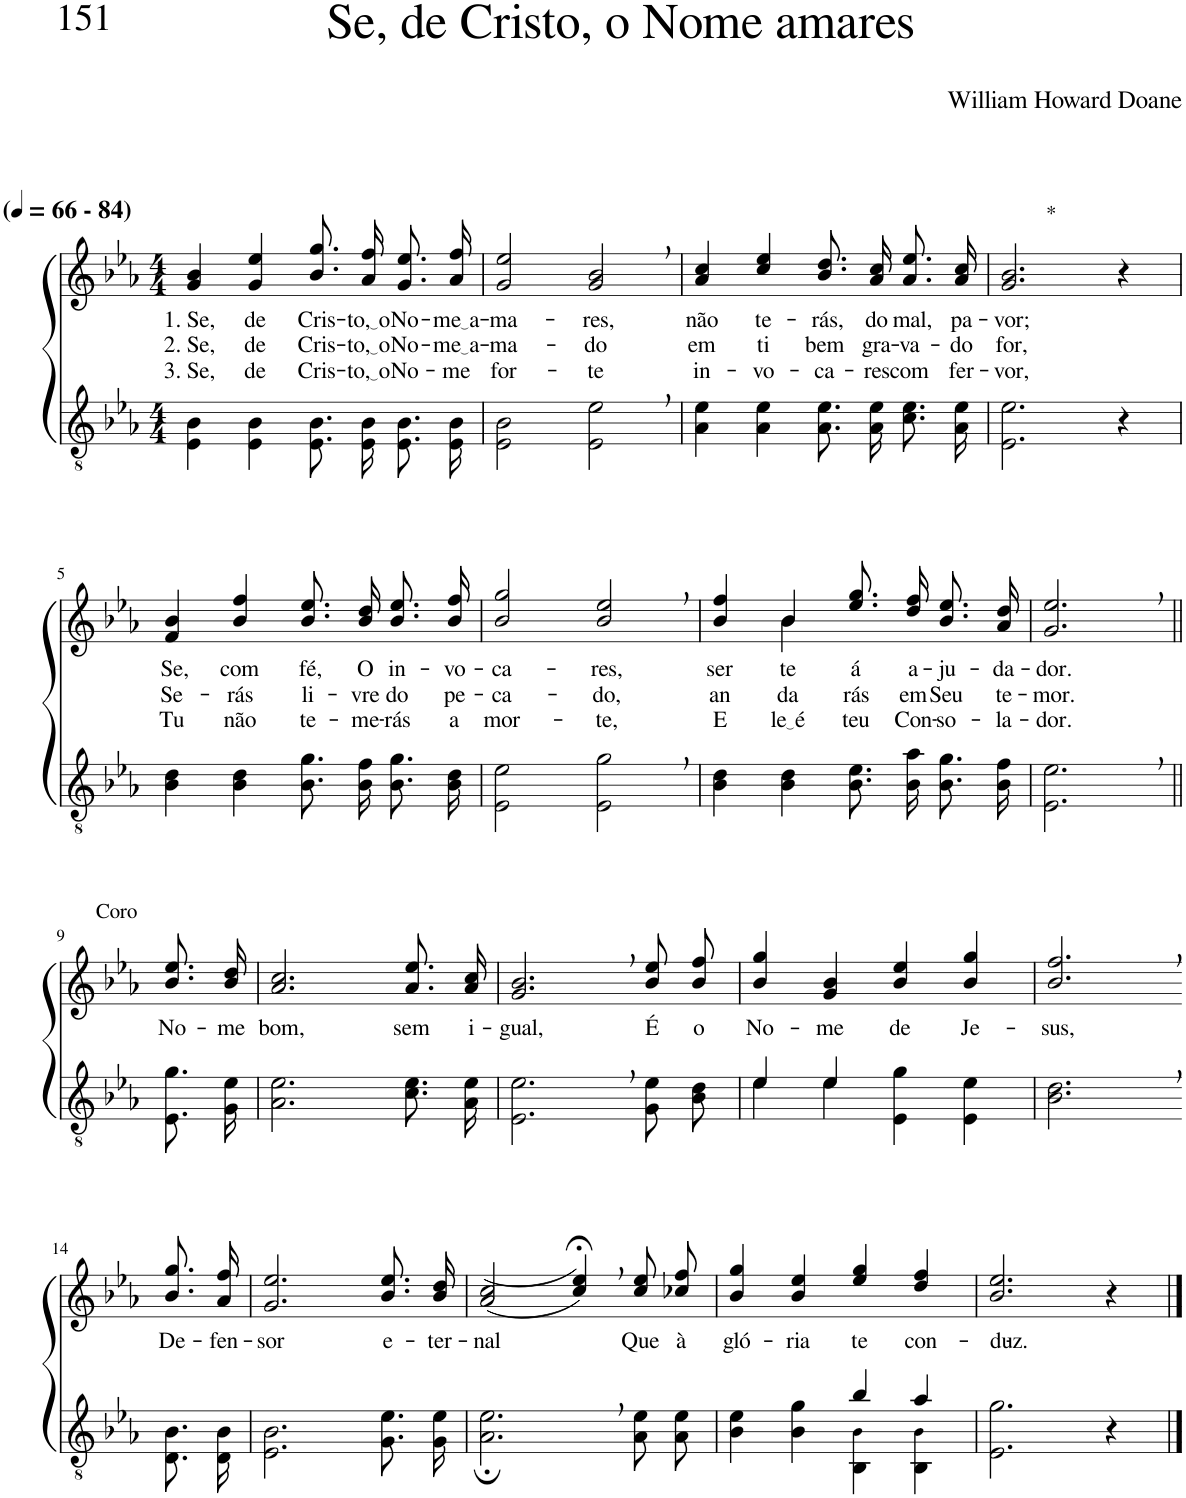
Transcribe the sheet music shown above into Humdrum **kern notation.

**kern	**kern	**text	**text	**text
*part2	*part1	*part1	*part1	*part1
*staff2	*staff1	*staff1	*staff1	*staff1
*I"Parte III e IV	*I"Parte I e II	*	*	*
*clefGv2	*clefG2	*	*	*
*Trd4c7	*Trd4c7	*	*	*
*k[b-e-a-]	*k[b-e-a-]	*	*	*
*M4/4	*M4/4	*	*	*
*MM66	*MM66	*	*	*
=1	=1	=1	=1	=1
!	!LO:TX:a:B:t=(	!	!	!
!	!LO:TX:a:B:t=- 84)	!	!	!
!	!	!LO:LY:b	!LO:LY:b	!LO:LY:b
4E-\ 4B-\	4g/ 4b-/	1. Se,	2. Se,	3. Se,
!	!	!LO:LY:b	!LO:LY:b	!LO:LY:b
4E-\ 4B-\	4g/ 4ee-/	de	de	de
!	!	!LO:LY:b	!LO:LY:b	!LO:LY:b
8.E-/ 8.B-/L	8.b-\ 8.gg\L	Cris-	Cris-	Cris-
!	!	!LO:LY:b	!LO:LY:b	!LO:LY:b
16E-/ 16B-/Jk	16a-\ 16ff\Jk	to, o	to, o	to, o
!	!	!LO:LY:b	!LO:LY:b	!LO:LY:b
8.E-/ 8.B-/L	8.g\ 8.ee-\L	No-	No-	No-
!	!	!LO:LY:b	!LO:LY:b	!LO:LY:b
16E-/ 16B-/Jk	16a-\ 16ff\Jk	me a	me a	-me
=2	=2	=2	=2	=2
!	!	!LO:LY:b	!LO:LY:b	!LO:LY:b
2E-\ 2B-\	2g/ 2ee-/	-ma-	-ma-	for-
!	!	!LO:LY:b	!LO:LY:b	!LO:LY:b
2E-\, 2e-\,	2g/, 2b-/,	-res,	-do	-te
=3	=3	=3	=3	=3
!	!	!LO:LY:b	!LO:LY:b	!LO:LY:b
4A-\ 4e-\	4a-/ 4cc/	não	em	in-
!	!	!LO:LY:b	!LO:LY:b	!LO:LY:b
4A-\ 4e-\	4cc/ 4ee-/	te-	ti	-vo-
!	!	!LO:LY:b	!LO:LY:b	!LO:LY:b
8.A-\ 8.e-\L	8.b-\ 8.dd\L	-rás,	bem	-ca-
!	!	!LO:LY:b	!LO:LY:b	!LO:LY:b
16A-\ 16e-\Jk	16a-\ 16cc\Jk	do	gra-	-res
!	!	!LO:LY:b	!LO:LY:b	!LO:LY:b
8.c\ 8.e-\L	8.a-\ 8.ee-\L	mal,	-va-	com
!	!	!LO:LY:b	!LO:LY:b	!LO:LY:b
16A-\ 16e-\Jk	16a-\ 16cc\Jk	pa-	-do	fer-
=4	=4	=4	=4	=4
!	!LO:TX:a:t=*	!	!	!
!	!	!LO:LY:b	!LO:LY:b	!LO:LY:b
2.E-\ 2.e-\	2.g/ 2.b-/	-vor;	for,	-vor,
4r	4r	.	.	.
!!LO:LB:g=z
=5	=5	=5	=5	=5
!	!	!LO:LY:b	!LO:LY:b	!LO:LY:b
4B-\ 4d\	4f/ 4b-/	Se,	Se-	Tu
!	!	!LO:LY:b	!LO:LY:b	!LO:LY:b
4B-\ 4d\	4b-/ 4ff/	com	-rás	não
!	!	!LO:LY:b	!LO:LY:b	!LO:LY:b
8.B-\ 8.g\L	8.b-\ 8.ee-\L	fé,	li-	te-
!	!	!LO:LY:b	!LO:LY:b	!LO:LY:b
16B-\ 16f\Jk	16b-\ 16dd\Jk	O	-vre	-me-
!	!	!LO:LY:b	!LO:LY:b	!LO:LY:b
8.B-\ 8.g\L	8.b-\ 8.ee-\L	in-	do	-rás
!	!	!LO:LY:b	!LO:LY:b	!LO:LY:b
16B-\ 16d\Jk	16b-\ 16ff\Jk	-vo-	pe-	a
=6	=6	=6	=6	=6
!	!	!LO:LY:b	!LO:LY:b	!LO:LY:b
2E-\ 2e-\	2b-/ 2gg/	-ca-	-ca-	mor-
!	!	!LO:LY:b	!LO:LY:b	!LO:LY:b
2E-\, 2g\,	2b-/, 2ee-/,	-res,	-do,	-te,
=7	=7	=7	=7	=7
!	!	!LO:LY:b	!LO:LY:b	!LO:LY:b
*	*^	*	*	*
4B-\ 4d\	4b-/ 4ff/	4ryy	ser-	an-	E-
!	!	!	!LO:LY:b	!LO:LY:b	!LO:LY:b
4B-\ 4d\	4b-/	4b-\	-te-	-da-	le é
!	!	!	!LO:LY:b	!LO:LY:b	!LO:LY:b
8.B-\ 8.e-\L	8.ee-\ 8.gg\L	2ryy	-á	-rás	teu
!	!	!	!LO:LY:b	!LO:LY:b	!LO:LY:b
16B-\ 16a-\Jk	16dd\ 16ff\Jk	.	a-	em	Con-
!	!	!	!LO:LY:b	!LO:LY:b	!LO:LY:b
8.B-\ 8.g\L	8.b-\ 8.ee-\L	.	-ju-	Seu	-so-
!	!	!	!LO:LY:b	!LO:LY:b	!LO:LY:b
16B-\ 16f\Jk	16a-\ 16dd\Jk	.	-da-	te-	-la-
*	*v	*v	*	*	*
=8	=8	=8	=8	=8
!	!	!LO:LY:b	!LO:LY:b	!LO:LY:b
2.E-\, 2.e-\,	2.g/, 2.ee-/,	-dor.	-mor.	-dor.
!!LO:LB:g=z
=9||	=9||	=9||	=9||	=9||
!	!LO:TX:a:t=Coro	!	!	!
!	!	!LO:LY:b	!	!
8.E-/ 8.g/L	8.b-\ 8.ee-\L	No-	.	.
!	!	!LO:LY:b	!	!
16G/ 16e-/Jk	16b-\ 16dd\Jk	-me	.	.
=10	=10	=10	=10	=10
!	!	!LO:LY:b	!	!
2.A-\ 2.e-\	2.a-/ 2.cc/	bom,	.	.
!	!	!LO:LY:b	!	!
8.c\ 8.e-\L	8.a-\ 8.ee-\L	sem	.	.
!	!	!LO:LY:b	!	!
16A-\ 16e-\Jk	16a-\ 16cc\Jk	i-	.	.
=11	=11	=11	=11	=11
!	!	!LO:LY:b	!	!
2.E-\, 2.e-\,	2.g/, 2.b-/,	-gual,	.	.
!	!	!LO:LY:b	!	!
8G\ 8e-\L	8b-\ 8ee-\L	É	.	.
!	!	!LO:LY:b	!	!
8B-\ 8d\J	8b-\ 8ff\J	o	.	.
=12	=12	=12	=12	=12
*^	*	*	*	*
!	!	!	!LO:LY:b	!	!
4e-/	4e-\	4b-/ 4gg/	No-	.	.
!	!	!	!LO:LY:b	!	!
4e-/	4e-\	4g/ 4b-/	-me	.	.
!	!	!	!LO:LY:b	!	!
2ryy	4E-\ 4g\	4b-/ 4ee-/	de	.	.
!	!	!	!LO:LY:b	!	!
.	4E-\ 4e-\	4b-/ 4gg/	Je-	.	.
=13	=13	=13	=13	=13	=13
!	!	!	!LO:LY:b	!	!
*v	*v	*	*	*	*
2.B-\, 2.d\,	2.b-/, 2.ff/,	-sus,	.	.
!!LO:LB:g=z
=14-	=14-	=14-	=14-	=14-
!	!	!LO:LY:b	!	!
8.D/ 8.B-/L	8.b-\ 8.gg\L	De-	.	.
!	!	!LO:LY:b	!	!
16D/ 16B-/Jk	16a-\ 16ff\Jk	-fen-	.	.
=15	=15	=15	=15	=15
!	!	!LO:LY:b	!	!
2.E-\ 2.B-\	2.g/ 2.ee-/	-sor	.	.
!	!	!LO:LY:b	!	!
8.G\ 8.e-\L	8.b-\ 8.ee-\L	e-	.	.
!	!	!LO:LY:b	!	!
16G\ 16e-\Jk	16b-\ 16dd\Jk	-ter-	.	.
=16	=16	=16	=16	=16
!	!	!LO:LY:b	!	!
2.A-\;, 2.e-\;,	((2a-/ 2cc/	-nal	.	.
.	4cc/;<, 4ee-/;<,))	.	.	.
!	!	!LO:LY:b	!	!
8A-\ 8e-\L	8cc\ 8ee-\L	Que	.	.
!	!	!LO:LY:b	!	!
8A-\ 8e-\J	8cc-X\ 8ff\J	à	.	.
=17	=17	=17	=17	=17
*^	*	*	*	*
!	!	!	!LO:LY:b	!	!
4B-\ 4e-\	2ryy	4b-/ 4gg/	gló-	.	.
!	!	!	!LO:LY:b	!	!
4B-\ 4g\	.	4b-/ 4ee-/	-ria	.	.
!	!	!	!LO:LY:b	!	!
4b-/	4BB-\ 4B-!\	4ee-/ 4gg/	te	.	.
!	!	!	!LO:LY:b	!	!
4a-/	4BB-\ 4B-!\	4dd/ 4ff/	con-	.	.
=18	=18	=18	=18	=18	=18
!	!	!	!LO:LY:b	!	!
*v	*v	*	*	*	*
2.E-\ 2.g\	2.b-/ 2.ee-/	-duz.-	.	.
4r	4r	.	.	.
==	==	==	==	==
*-	*-	*-	*-	*-
